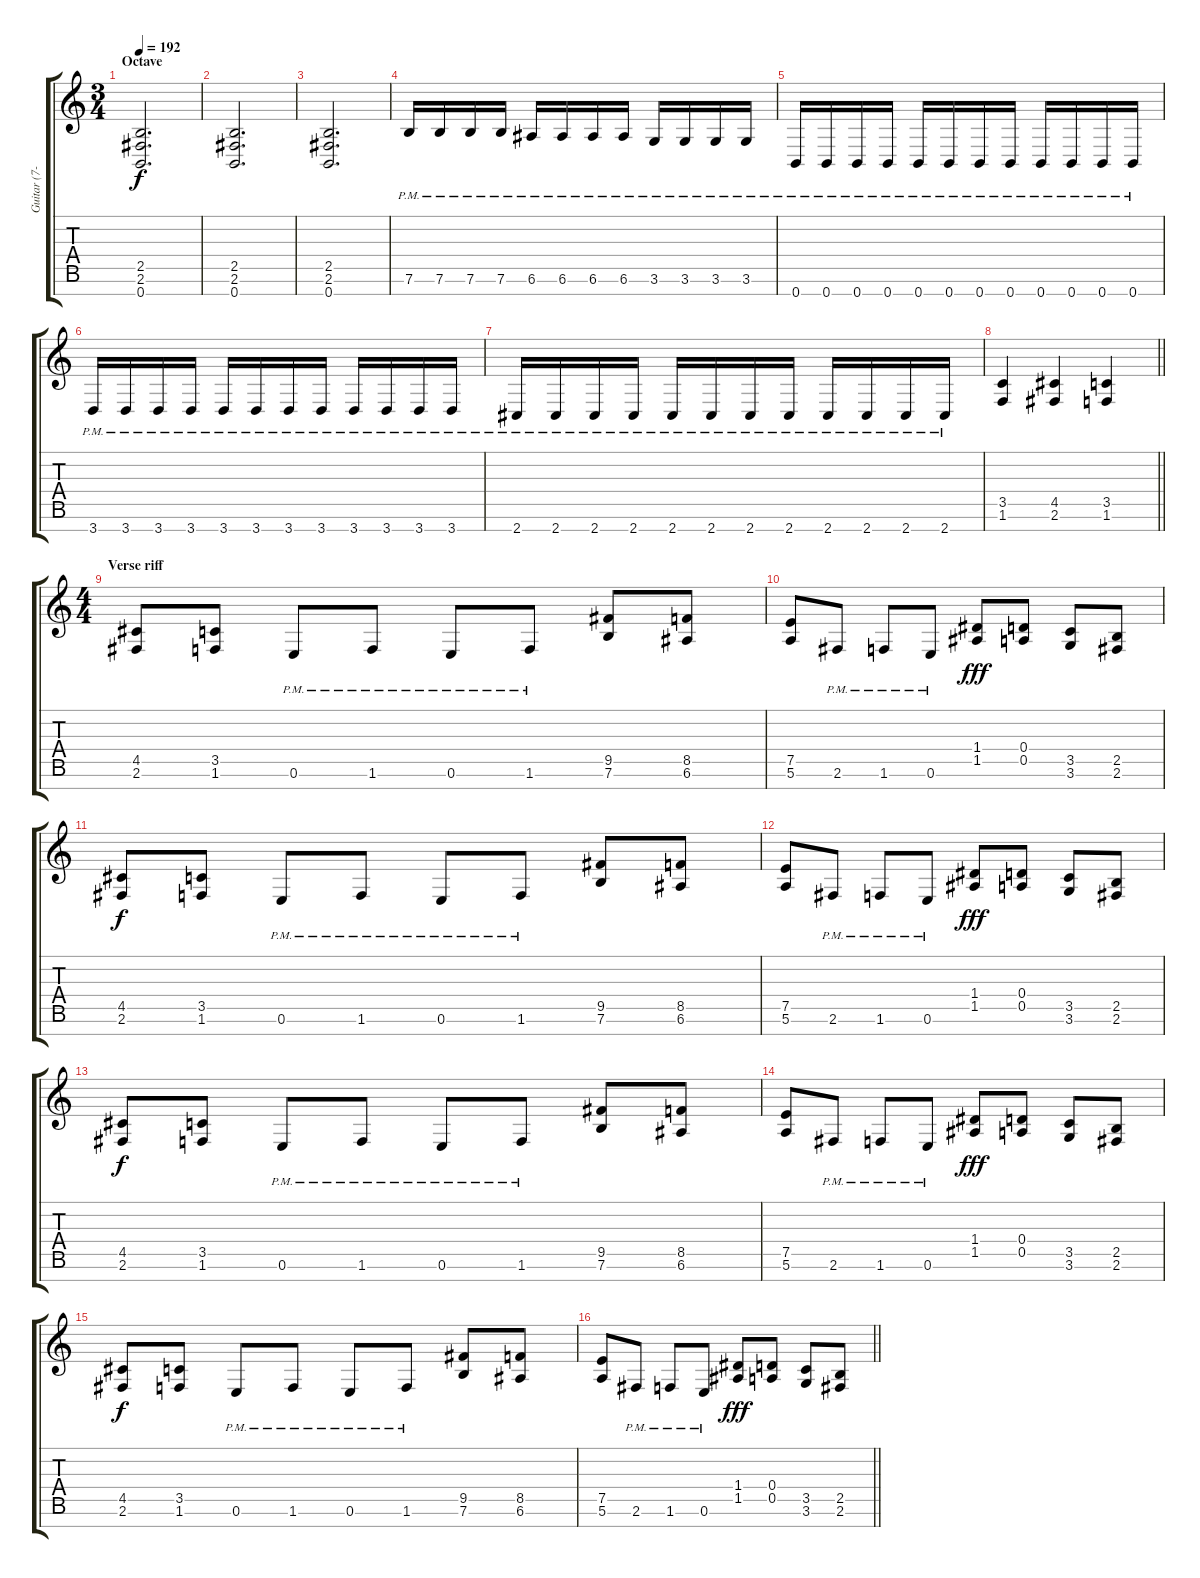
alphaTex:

\track ("Guitar (7-string)" "Guitar (7-") {instrument distortionguitar}
\staff {score tabs}
\tuning (E4 B3 G3 D3 A2 E2 B1) {hide}
\ts (3 4)
\section ("" "Octave")
\tempo 192
\clef g2
\ks c
(2.5 2.6 0.7).2{d dy f} |
(2.5 2.6 0.7).2{d} |
(2.5 2.6 0.7).2{d} |
7.6{pm}.16 7.6{pm}.16 7.6{pm}.16 7.6{pm}.16 6.6{pm}.16 6.6{pm}.16 6.6{pm}.16 6.6{pm}.16 3.6{pm}.16 3.6{pm}.16 3.6{pm}.16 3.6{pm}.16 |
0.7{pm}.16 0.7{pm}.16 0.7{pm}.16 0.7{pm}.16 0.7{pm}.16 0.7{pm}.16 0.7{pm}.16 0.7{pm}.16 0.7{pm}.16 0.7{pm}.16 0.7{pm}.16 0.7{pm}.16 |
3.7{pm}.16 3.7{pm}.16 3.7{pm}.16 3.7{pm}.16 3.7{pm}.16 3.7{pm}.16 3.7{pm}.16 3.7{pm}.16 3.7{pm}.16 3.7{pm}.16 3.7{pm}.16 3.7{pm}.16 |
2.7{pm}.16 2.7{pm}.16 2.7{pm}.16 2.7{pm}.16 2.7{pm}.16 2.7{pm}.16 2.7{pm}.16 2.7{pm}.16 2.7{pm}.16 2.7{pm}.16 2.7{pm}.16 2.7{pm}.16 |
\barLineRight lightlight
(3.5 1.6).4 (4.5 2.6).4 (3.5 1.6).4 |
\ts (4 4)
\section ("" "Verse riff")
(4.5 2.6).8{balance 16} (3.5 1.6).8 0.6{pm}.8 1.6{pm}.8 0.6{pm}.8 1.6{pm}.8 (9.5 7.6).8 (8.5 6.6).8 |
(7.5 5.6).8 2.6{pm}.8 1.6{pm}.8 0.6{pm}.8 (1.4 1.5).8{dy fff} (0.4 0.5).8 (3.5 3.6).8 (2.5 2.6).8 |
(4.5 2.6).8{dy f} (3.5 1.6).8 0.6{pm}.8 1.6{pm}.8 0.6{pm}.8 1.6{pm}.8 (9.5 7.6).8 (8.5 6.6).8 |
(7.5 5.6).8 2.6{pm}.8 1.6{pm}.8 0.6{pm}.8 (1.4 1.5).8{dy fff} (0.4 0.5).8 (3.5 3.6).8 (2.5 2.6).8 |
(4.5 2.6).8{dy f} (3.5 1.6).8 0.6{pm}.8 1.6{pm}.8 0.6{pm}.8 1.6{pm}.8 (9.5 7.6).8 (8.5 6.6).8 |
(7.5 5.6).8 2.6{pm}.8 1.6{pm}.8 0.6{pm}.8 (1.4 1.5).8{dy fff} (0.4 0.5).8 (3.5 3.6).8 (2.5 2.6).8 |
(4.5 2.6).8{dy f} (3.5 1.6).8 0.6{pm}.8 1.6{pm}.8 0.6{pm}.8 1.6{pm}.8 (9.5 7.6).8 (8.5 6.6).8 |
\barLineRight lightlight
(7.5 5.6).8 2.6{pm}.8 1.6{pm}.8 0.6{pm}.8 (1.4 1.5).8{dy fff} (0.4 0.5).8 (3.5 3.6).8 (2.5 2.6).8
